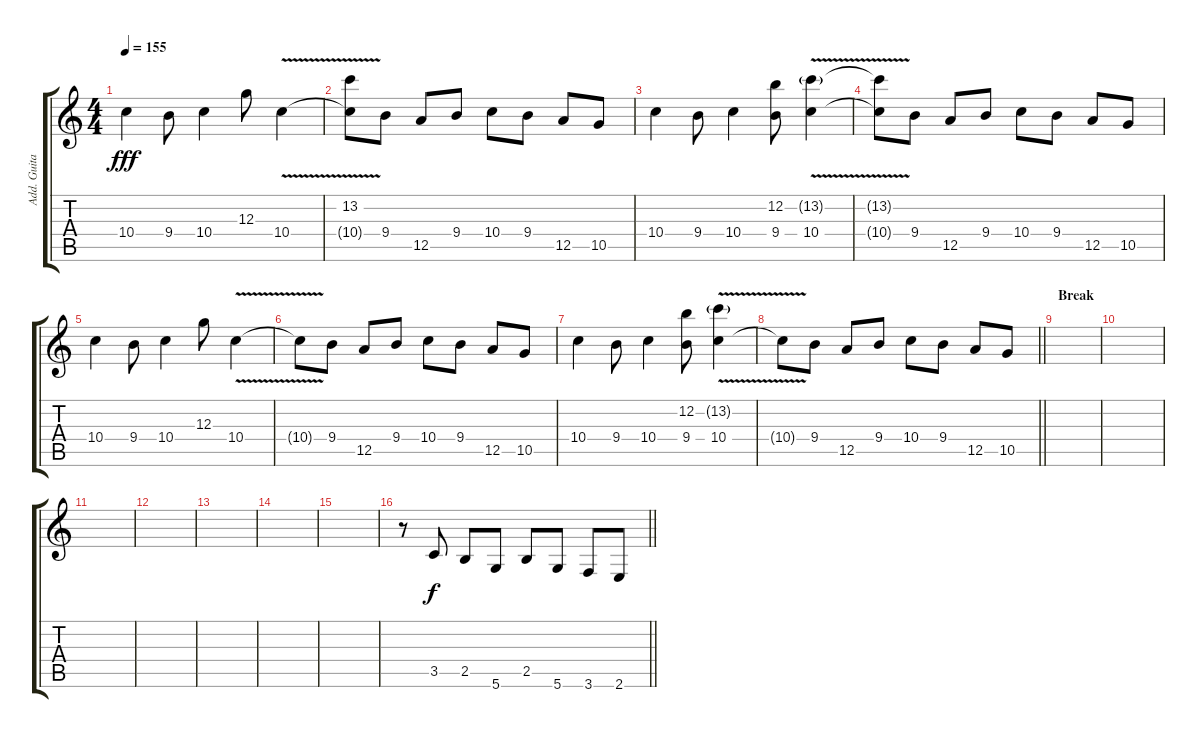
\track ("Add. Guitar" "Add. Guita") {instrument distortionguitar}
\staff {score tabs}
\tuning (E4 B3 G3 D3 A2 D2) {hide}
\ts (4 4)
\tempo 155
\clef g2
\ks c
10.4.4{dy fff balance 0} 9.4.8 10.4.4 12.3.8 10.4{v}.4 |
(13.2{t} 10.4{t}).8 9.4.8 12.5.8 9.4.8 10.4.8 9.4.8 12.5.8 10.5.8 |
10.4.4 9.4.8 10.4.4 (12.2 9.4).8 (13.2{g} 10.4{v}).4 |
(13.2{t} 10.4{t}).8 9.4.8 12.5.8 9.4.8 10.4.8 9.4.8 12.5.8 10.5.8 |
10.4.4 9.4.8 10.4.4 12.3.8 10.4{v}.4 |
10.4{t}.8 9.4.8 12.5.8 9.4.8 10.4.8 9.4.8 12.5.8 10.5.8 |
10.4.4 9.4.8 10.4.4 (12.2 9.4).8 (13.2{g} 10.4{v}).4 |
\barLineRight lightlight
10.4{t}.8 9.4.8 12.5.8 9.4.8 10.4.8 9.4.8 12.5.8 10.5.8 |
\section ("" "Break")
|
|
|
|
|
|
|
\barLineRight lightlight
r.8 3.5.8{dy f} 2.5.8 5.6.8 2.5.8 5.6.8 3.6.8 2.6.8
